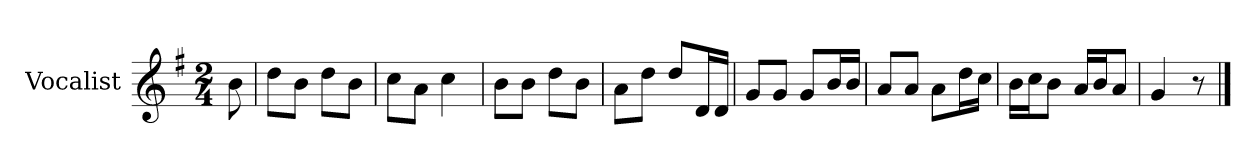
**kern
*part1
*staff1
*I"Vocalist
*k[f#]
*G:
*M2/4
=
8b
=1
8ddL
8bJ
8ddL
8bJ
=2
8ccL
8aJ
4cc
=3
8bL
8bJ
8ddL
8bJ
=4
8aL
8ddJ
8ddL
16dL
16dJJ
=5
8gL
8gJ
8gL
16bL
16bJJ
=6
8aL
8aJ
8aL
16ddL
16ccJJ
=7
16bLL
16ccJ
8bJ
16aLL
16bJ
8aJ
=8
4g
8r
==
*-
